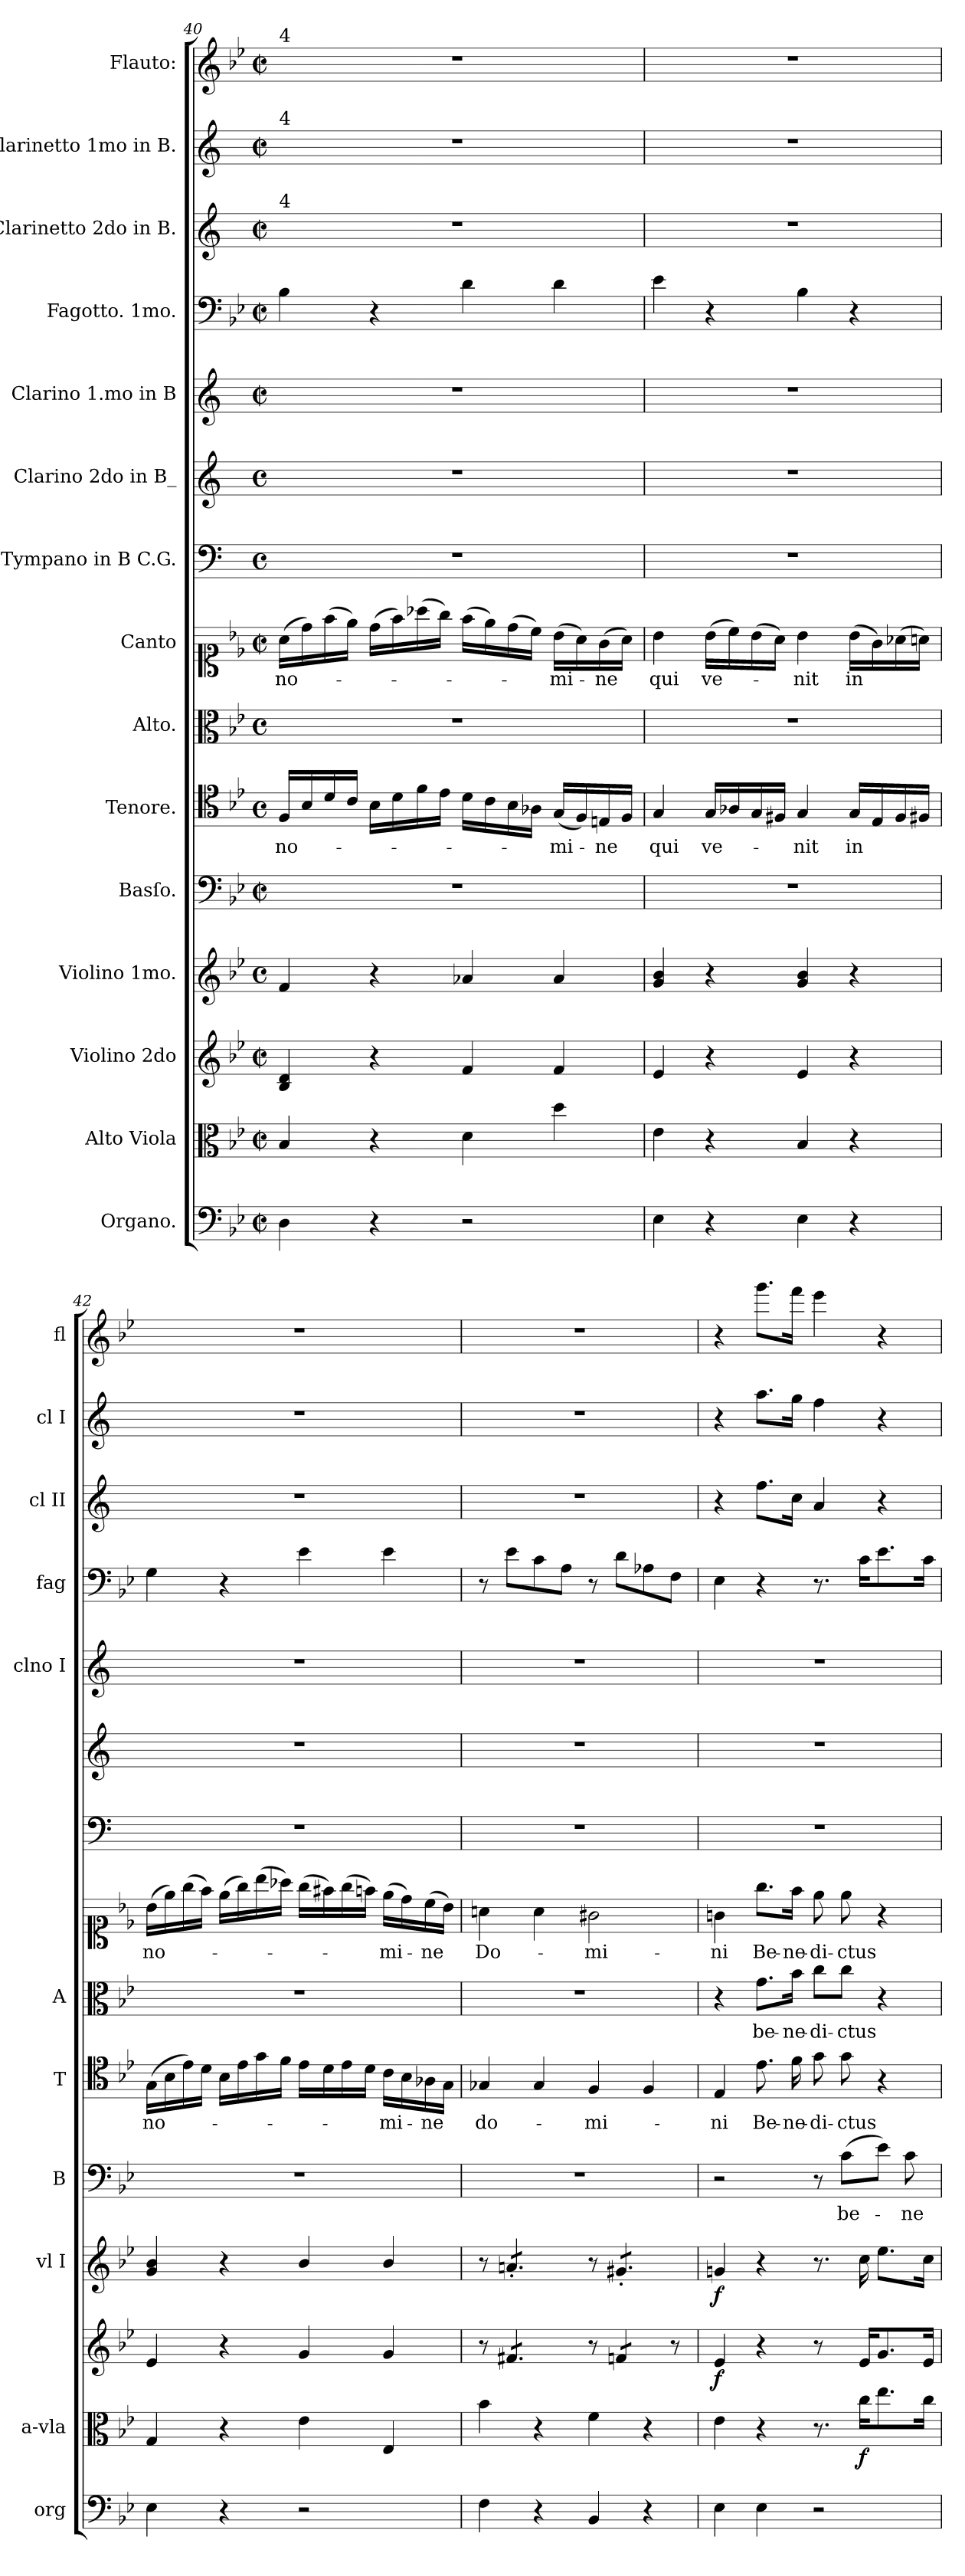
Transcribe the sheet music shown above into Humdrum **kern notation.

**kern	**kern	**dynam	**kern	**dynam	**kern	**dynam	**kern	**text	**kern	**text	**kern	**text	**kern	**text	**kern	**kern	**kern	**kern	**dynam	**kern	**dynam	**kern	**kern
*part15	*part14	*part14	*part13	*part13	*part12	*part12	*part11	*part11	*part10	*part10	*part9	*part9	*part8	*part8	*part7	*part6	*part5	*part4	*part4	*part3	*part3	*part2	*part1
*staff15	*staff14	*staff14	*staff13	*staff13	*staff12	*staff12	*staff11	*staff11	*staff10	*staff10	*staff9	*staff9	*staff8	*staff8	*staff7	*staff6	*staff5	*staff4	*staff4	*staff3	*staff3	*staff2	*staff1
*I"Organo.	*I"Alto Viola	*	*I"Violino 2do	*	*I"Violino 1mo.	*	*I"Basſo.	*	*I"Tenore.	*	*I"Alto.	*	*I"Canto	*	*I"Tympano in B C.G.	*I"Clarino 2do in B_	*I"Clarino 1.mo in B	*I"Fagotto. 1mo.	*	*I"Clarinetto 2do in B.	*	*I"Clarinetto 1mo in B.	*I"Flauto:
*I'org	*I'a-vla	*	*	*	*I'vl I	*	*I'B	*	*I'T	*	*I'A	*	*	*	*	*	*I'clno I	*I'fag	*	*I'cl II	*	*I'cl I	*I'fl
*clefF4	*clefC3	*	*clefG2	*	*clefG2	*	*clefF4	*	*clefC4	*	*clefC3	*	*clefC1	*	*clefF4	*clefG2	*clefG2	*clefF4	*	*clefG2	*	*clefG2	*clefG2
*	*	*	*	*	*	*	*	*	*	*	*	*	*	*	*ITrd1c2	*ITrd1c2	*ITrd1c2	*	*	*ITrd1c2	*	*ITrd1c2	*
*k[b-e-]	*k[b-e-]	*	*k[b-e-]	*	*k[b-e-]	*	*k[b-e-]	*	*k[b-e-]	*	*k[b-e-]	*	*k[b-e-]	*	*k[b-e-]	*k[b-e-]	*k[b-e-]	*k[b-e-]	*	*k[b-e-]	*	*k[b-e-]	*k[b-e-]
*B-:	*B-:	*	*B-:	*	*B-:	*	*B-:	*	*B-:	*	*B-:	*	*B-:	*	*	*	*	*B-:	*	*	*	*	*B-:
*M2/2	*M2/2	*	*M2/2	*	*M2/2	*	*M2/2	*	*M2/2	*	*M2/2	*	*M2/2	*	*M2/2	*M2/2	*M2/2	*M2/2	*	*M2/2	*	*M2/2	*M2/2
*met(c|)	*met(c|)	*	*met(c|)	*	*met(c)	*	*met(c|)	*	*met(c)	*	*met(c)	*	*met(c|)	*	*met(c)	*met(c)	*met(c|)	*met(c|)	*	*met(c|)	*	*met(c|)	*met(c|)
=40	=40	=40	=40	=40	=40	=40	=40	=40	=40	=40	=40	=40	=40	=40	=40	=40	=40	=40	=40	=40	=40	=40	=40
!	!	!	!	!	!	!	!	!	!	!	!	!	!	!	!	!	!	!	!	!	!	!	!LO:TX:a:t=4
!	!	!	!	!	!	!	!	!	!	!	!	!	!	!	!	!	!	!	!	!	!	!LO:TX:a:t=4	!
!	!	!	!	!	!	!	!	!	!	!	!	!	!	!	!	!	!	!	!	!LO:TX:a:t=4	!	!	!
4D\	4B-/	.	4B-/ 4d/	.	4f/	.	1r	.	16F/LL	no-	1r	.	(16a\LL	no-	1r	1r	1r	4B-\	.	1r	.	1r	1r
.	.	.	.	.	.	.	.	.	16B-/	.	.	.	16dd\)	.	.	.	.	.	.	.	.	.	.
.	.	.	.	.	.	.	.	.	16d/	.	.	.	(16ff\	.	.	.	.	.	.	.	.	.	.
.	.	.	.	.	.	.	.	.	16c/JJ	.	.	.	16ee-\JJ)	.	.	.	.	.	.	.	.	.	.
4r	4r	.	4r	.	4r	.	.	.	16B-\LL	.	.	.	(16dd\LL	.	.	.	.	4r	.	.	.	.	.
.	.	.	.	.	.	.	.	.	16d\	.	.	.	16ff\)	.	.	.	.	.	.	.	.	.	.
.	.	.	.	.	.	.	.	.	16f\	.	.	.	(16aa-X\	.	.	.	.	.	.	.	.	.	.
.	.	.	.	.	.	.	.	.	16e-\JJ	.	.	.	16gg\JJ)	.	.	.	.	.	.	.	.	.	.
2r	4d\	.	4f/	.	4a-X/	.	.	.	16d\LL	.	.	.	(16ff\LL	.	.	.	.	4d\	.	.	.	.	.
.	.	.	.	.	.	.	.	.	16c\	.	.	.	16ee-\)	.	.	.	.	.	.	.	.	.	.
.	.	.	.	.	.	.	.	.	16B-\	.	.	.	(16dd\	.	.	.	.	.	.	.	.	.	.
.	.	.	.	.	.	.	.	.	16A-X\JJ	.	.	.	16cc\JJ)	.	.	.	.	.	.	.	.	.	.
.	4dd\	.	4f/	.	4a-/	.	.	.	(16G/LL	-mi-	.	.	(16b-\LL	-mi-	.	.	.	4d\	.	.	.	.	.
.	.	.	.	.	.	.	.	.	16F/)	.	.	.	16a\)	.	.	.	.	.	.	.	.	.	.
.	.	.	.	.	.	.	.	.	16En/	-ne	.	.	(16g\	-ne	.	.	.	.	.	.	.	.	.
.	.	.	.	.	.	.	.	.	16F/JJ	.	.	.	16a\JJ)	.	.	.	.	.	.	.	.	.	.
=41	=41	=41	=41	=41	=41	=41	=41	=41	=41	=41	=41	=41	=41	=41	=41	=41	=41	=41	=41	=41	=41	=41	=41
4E-\	4e-\	.	4e-/	.	4g/ 4b-/	.	1r	.	4G/	qui	1r	.	4b-\	qui	1r	1r	1r	4e-\	.	1r	.	1r	1r
4r	4r	.	4r	.	4r	.	.	.	16G/LL	ve-	.	.	(16b-\LL	ve-	.	.	.	4r	.	.	.	.	.
.	.	.	.	.	.	.	.	.	16A-X/	.	.	.	16cc\)	.	.	.	.	.	.	.	.	.	.
.	.	.	.	.	.	.	.	.	16G/	.	.	.	(16b-\	.	.	.	.	.	.	.	.	.	.
.	.	.	.	.	.	.	.	.	16F#X/JJ	.	.	.	16a\JJ)	.	.	.	.	.	.	.	.	.	.
4E-\	4B-/	.	4e-/	.	4g/ 4b-/	.	.	.	4G/	-nit	.	.	4b-\	-nit	.	.	.	4B-\	.	.	.	.	.
4r	4r	.	4r	.	4r	.	.	.	16G/LL	in	.	.	(16b-\LL	in	.	.	.	4r	.	.	.	.	.
.	.	.	.	.	.	.	.	.	16E-/	.	.	.	16g\)	.	.	.	.	.	.	.	.	.	.
.	.	.	.	.	.	.	.	.	16F#/	.	.	.	(16a-X\	.	.	.	.	.	.	.	.	.	.
.	.	.	.	.	.	.	.	.	16F#X/JJ	.	.	.	16an\JJ)	.	.	.	.	.	.	.	.	.	.
=42	=42	=42	=42	=42	=42	=42	=42	=42	=42	=42	=42	=42	=42	=42	=42	=42	=42	=42	=42	=42	=42	=42	=42
4E-\	4G/	.	4e-/	.	4g/ 4b-/	.	1r	.	(16G\LL	no-	1r	.	(16b-\LL	no-	1r	1r	1r	4G\	.	1r	.	1r	1r
.	.	.	.	.	.	.	.	.	16B-\	.	.	.	16ee-\)	.	.	.	.	.	.	.	.	.	.
.	.	.	.	.	.	.	.	.	16e-\)	.	.	.	(16gg\	.	.	.	.	.	.	.	.	.	.
.	.	.	.	.	.	.	.	.	16d\JJ	.	.	.	16ff\JJ)	.	.	.	.	.	.	.	.	.	.
4r	4r	.	4r	.	4r	.	.	.	16B-\LL	.	.	.	(16ee-\LL	.	.	.	.	4r	.	.	.	.	.
.	.	.	.	.	.	.	.	.	16e-\	.	.	.	16gg\)	.	.	.	.	.	.	.	.	.	.
.	.	.	.	.	.	.	.	.	16g\	.	.	.	(16bb-\	.	.	.	.	.	.	.	.	.	.
.	.	.	.	.	.	.	.	.	16f\JJ	.	.	.	16aa-X\JJ)	.	.	.	.	.	.	.	.	.	.
2r	4e-\	.	4g/	.	4b-/	.	.	.	16e-\LL	.	.	.	(16gg\LL	.	.	.	.	4e-\	.	.	.	.	.
.	.	.	.	.	.	.	.	.	16d\	.	.	.	16ff#X\)	.	.	.	.	.	.	.	.	.	.
.	.	.	.	.	.	.	.	.	16e-\	.	.	.	(16gg\	.	.	.	.	.	.	.	.	.	.
.	.	.	.	.	.	.	.	.	16d\JJ	.	.	.	16ffn\JJ)	.	.	.	.	.	.	.	.	.	.
.	4E-/	.	4g/	.	4b-/	.	.	.	16c\LL	-mi-	.	.	(16ee-\LL	-mi-	.	.	.	4e-\	.	.	.	.	.
.	.	.	.	.	.	.	.	.	16B-\	.	.	.	16dd\)	.	.	.	.	.	.	.	.	.	.
.	.	.	.	.	.	.	.	.	16A-X\	-ne	.	.	(16cc\	-ne	.	.	.	.	.	.	.	.	.
.	.	.	.	.	.	.	.	.	16G\JJ	.	.	.	16b-\JJ)	.	.	.	.	.	.	.	.	.	.
=43	=43	=43	=43	=43	=43	=43	=43	=43	=43	=43	=43	=43	=43	=43	=43	=43	=43	=43	=43	=43	=43	=43	=43
4F\	4b-\	.	8r	.	8r	.	1r	.	4G-X/	do-	1r	.	4an\	Do-	1r	1r	1r	8r	.	1r	.	1r	1r
*	*	*	*tremolo	*	*	*	*	*	*	*	*	*	*	*	*	*	*	*	*	*	*	*	*
*	*	*	*	*	*tremolo	*	*	*	*	*	*	*	*	*	*	*	*	*	*	*	*	*	*
.	.	.	8f#X/L	.	8an'/L	.	.	.	.	.	.	.	.	.	.	.	.	8e-\L	.	.	.	.	.
4r	4r	.	8f#X/	.	8an'/	.	.	.	4G-/	.	.	.	4a\	.	.	.	.	8c\	.	.	.	.	.
.	.	.	8f#X/J	.	8an'/J	.	.	.	.	.	.	.	.	.	.	.	.	8A\J	.	.	.	.	.
4BB-/	4f\	.	8r	.	8r	.	.	.	4F/	-mi-	.	.	2g#X\	-mi-	.	.	.	8r	.	.	.	.	.
.	.	.	8fn/L	.	8g#X'/L	.	.	.	.	.	.	.	.	.	.	.	.	8d\L	.	.	.	.	.
4r	4r	.	8fn/J	.	8g#X'/	.	.	.	4F/	.	.	.	.	.	.	.	.	8A-X\	.	.	.	.	.
*	*	*	*Xtremolo	*	*	*	*	*	*	*	*	*	*	*	*	*	*	*	*	*	*	*	*
.	.	.	8r	.	8g#X'/J	.	.	.	.	.	.	.	.	.	.	.	.	8F\J	.	.	.	.	.
*	*	*	*	*	*Xtremolo	*	*	*	*	*	*	*	*	*	*	*	*	*	*	*	*	*	*
=44	=44	=44	=44	=44	=44	=44	=44	=44	=44	=44	=44	=44	=44	=44	=44	=44	=44	=44	=44	=44	=44	=44	=44
4E-\	4e-\	.	4e-/	f	4gn/	f	2r	.	4E-/	-ni	4r	.	4gn\	-ni	1r	1r	1r	4E-\	.	4r	for	4r	4r
4E-\	4r	.	4r	.	4r	.	.	.	8.e-\	Be-	8.g\L	be-	8.gg\L	Be-	.	.	.	4r	.	8.ee-\L	.	8.gg\L	8.ggg\L
.	.	.	.	.	.	.	.	.	16f\	-ne-	16b-\Jk	-ne-	16ff\Jk	-ne-	.	.	.	.	.	16b-\Jk	.	16ff\Jk	16fff\Jk
!	!	!	!LO:N:vis=8	!	!	!	!	!	!	!	!	!	!	!	!	!	!	!	!	!	!	!	!
2r	8.r	.	8.r	.	8.r	.	8r	.	8g\	-di-	8cc\L	-di-	8ee-\	-di-	.	.	.	8.r	for	4g/	.	4ee-\	4eee-\
.	.	.	.	.	.	.	(8c\L	be-	8g\	-ctus	8cc\J	-ctus	8ee-\	-ctus	.	.	.	.	.	.	.	.	.
.	16cc\KL	f	16e-/KL	.	16cc\	.	.	.	.	.	.	.	.	.	.	.	.	16c\KL	.	.	.	.	.
.	8.ee-\	.	8.g/	.	8.ee-\L	.	8e-\J)	.	4r	.	4r	.	4r	.	.	.	.	8.e-\	.	4r	.	4r	4r
.	.	.	.	.	.	.	8c\	-ne-	.	.	.	.	.	.	.	.	.	.	.	.	.	.	.
.	16cc\Jk	.	16e-/Jk	.	16cc\Jk	.	.	.	.	.	.	.	.	.	.	.	.	16c\Jk	.	.	.	.	.
=	=	=	=	=	=	=	=	=	=	=	=	=	=	=	=	=	=	=	=	=	=	=	=
*-	*-	*-	*-	*-	*-	*-	*-	*-	*-	*-	*-	*-	*-	*-	*-	*-	*-	*-	*-	*-	*-	*-	*-
